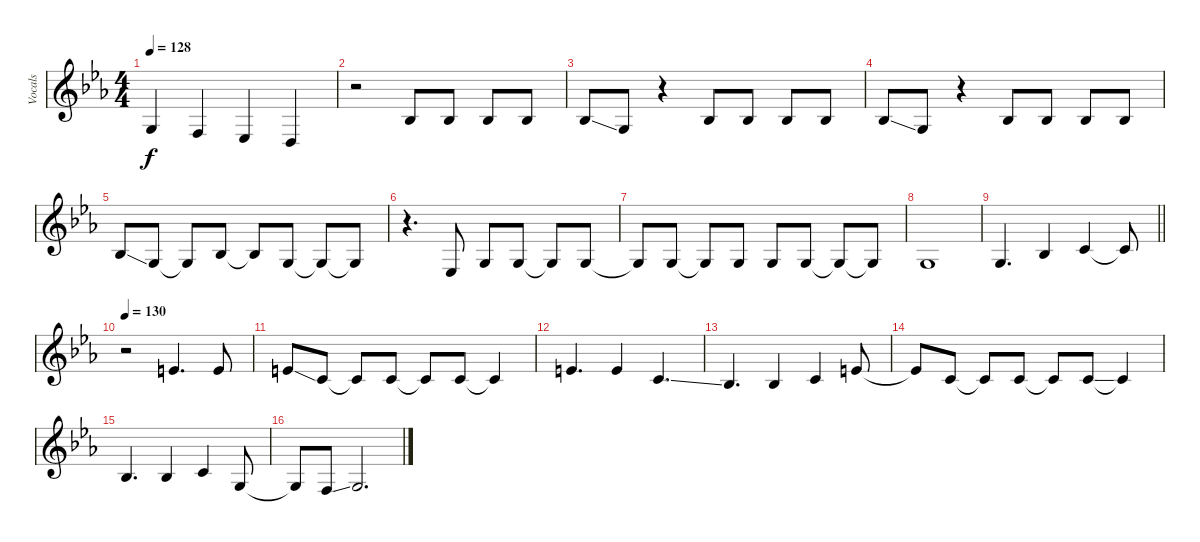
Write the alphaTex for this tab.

\track ("Vocals" "Vocals") {instrument lead2sawtooth}
\staff {score}
\tuning (E4 C4 G3 C3 G2 C2) {hide}
\ts (4 4)
\tempo 128
\clef g2
\ks cminor
0.3.4{dy f} 5.4.4 3.4.4 2.4.4 |
r.2 3.3.8 3.3.8 3.3.8 3.3.8 |
3.3{ss}.8 0.3.8 r.4 3.3.8 3.3.8 3.3.8 3.3.8 |
3.3{ss}.8 0.3.8 r.4 3.3.8 3.3.8 3.3.8 3.3.8 |
3.3{ss}.8 0.3.8 0.3{t}.8 3.3.8 3.3{t}.8 0.3.8 0.3{t}.8 0.3{t}.8 |
r.4{d} 3.4.8 0.3.8 0.3.8 0.3{t}.8 0.3.8 |
0.3{t}.8 0.3.8 0.3{t}.8 0.3.8 0.3.8 0.3.8 0.3{t}.8 0.3{t}.8 |
0.3.1 |
\barLineRight lightlight
0.3.4{d} 3.3.4 0.2.4 0.2{t}.8 |
\tempo 130
r.2 0.1.4{d} 0.1.8 |
4.2{ss}.8 0.2.8 0.2{t}.8 0.2.8 0.2{t}.8 0.2.8 0.2{t}.4 |
0.1.4{d} 0.1.4 5.3{ss}.4{d} |
3.3.4{d} 3.3.4 0.2.4 0.1.8 |
0.1{t}.8 0.2.8 0.2{t}.8 0.2.8 0.2{t}.8 5.3{ss}.8 5.3{t}.4 |
3.3.4{d} 3.3.4 0.2.4 0.3.8 |
0.3{t}.8 5.4{ss}.8 7.4.2{d}
